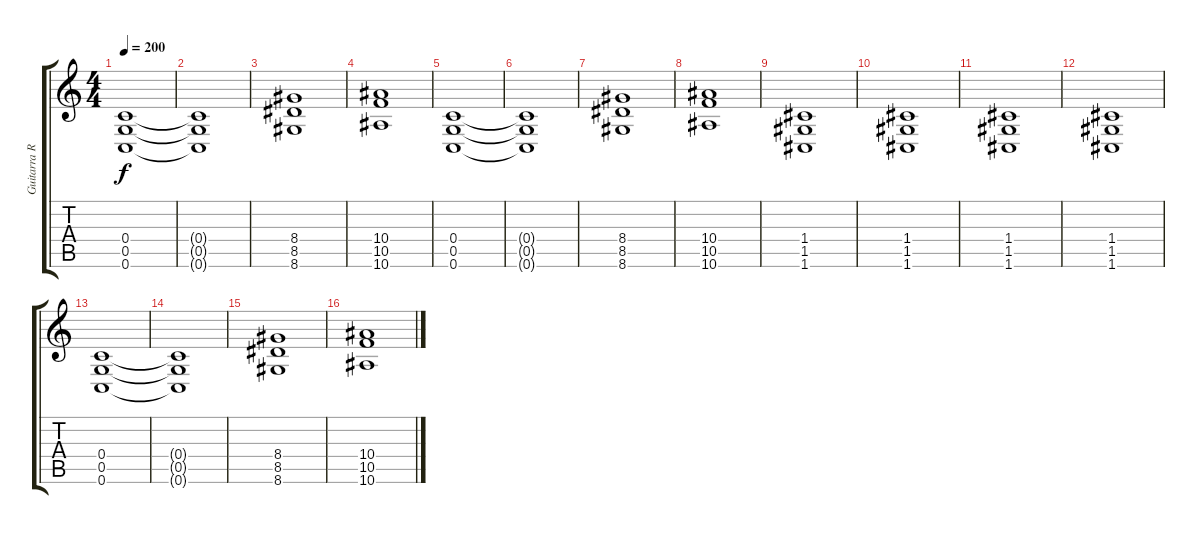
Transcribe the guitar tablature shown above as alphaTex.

\track ("Guitarra Ritmica" "Guitarra R") {instrument distortionguitar}
\staff {score tabs}
\tuning (D4 A3 F3 C3 G2 C2) {hide}
\ts (4 4)
\tempo 200
\clef g2
\ks c
(0.4 0.5 0.6).1{dy f} |
(0.4{t} 0.5{t} 0.6{t}).1 |
(8.4 8.5 8.6).1 |
(10.4 10.5 10.6).1 |
(0.4 0.5 0.6).1 |
(0.4{t} 0.5{t} 0.6{t}).1 |
(8.4 8.5 8.6).1 |
(10.4 10.5 10.6).1 |
(1.4 1.5 1.6).1 |
(1.4 1.5 1.6).1 |
(1.4 1.5 1.6).1 |
(1.4 1.5 1.6).1 |
(0.4 0.5 0.6).1 |
(0.4{t} 0.5{t} 0.6{t}).1 |
(8.4 8.5 8.6).1 |
(10.4 10.5 10.6).1
